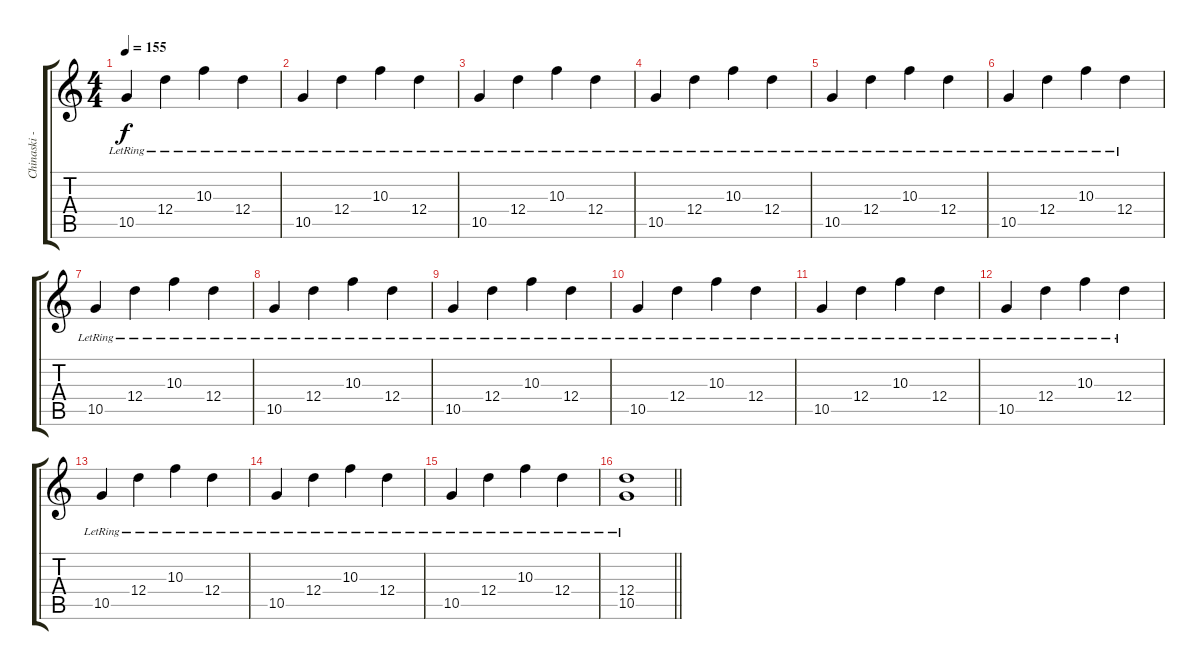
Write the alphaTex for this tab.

\track ("Chinaski - Guitar 2" "Chinaski -") {instrument distortionguitar}
\staff {score tabs}
\tuning (E4 B3 G3 D3 A2 D2) {hide}
\ts (4 4)
\tempo 155
\clef g2
\ks c
10.5{lr}.4{dy f} 12.4{lr}.4 10.3{lr}.4 12.4{lr}.4 |
10.5{lr}.4 12.4{lr}.4 10.3{lr}.4 12.4{lr}.4 |
10.5{lr}.4 12.4{lr}.4 10.3{lr}.4 12.4{lr}.4 |
10.5{lr}.4 12.4{lr}.4 10.3{lr}.4 12.4{lr}.4 |
10.5{lr}.4 12.4{lr}.4 10.3{lr}.4 12.4{lr}.4 |
10.5{lr}.4 12.4{lr}.4 10.3{lr}.4 12.4{lr}.4 |
10.5{lr}.4 12.4{lr}.4 10.3{lr}.4 12.4{lr}.4 |
10.5{lr}.4 12.4{lr}.4 10.3{lr}.4 12.4{lr}.4 |
10.5{lr}.4 12.4{lr}.4 10.3{lr}.4 12.4{lr}.4 |
10.5{lr}.4 12.4{lr}.4 10.3{lr}.4 12.4{lr}.4 |
10.5{lr}.4 12.4{lr}.4 10.3{lr}.4 12.4{lr}.4 |
10.5{lr}.4 12.4{lr}.4 10.3{lr}.4 12.4{lr}.4 |
10.5{lr}.4 12.4{lr}.4 10.3{lr}.4 12.4{lr}.4 |
10.5{lr}.4 12.4{lr}.4 10.3{lr}.4 12.4{lr}.4 |
10.5{lr}.4 12.4{lr}.4 10.3{lr}.4 12.4{lr}.4 |
\barLineRight lightlight
(12.4 10.5{lr}).1{volume 12 balance 9}
